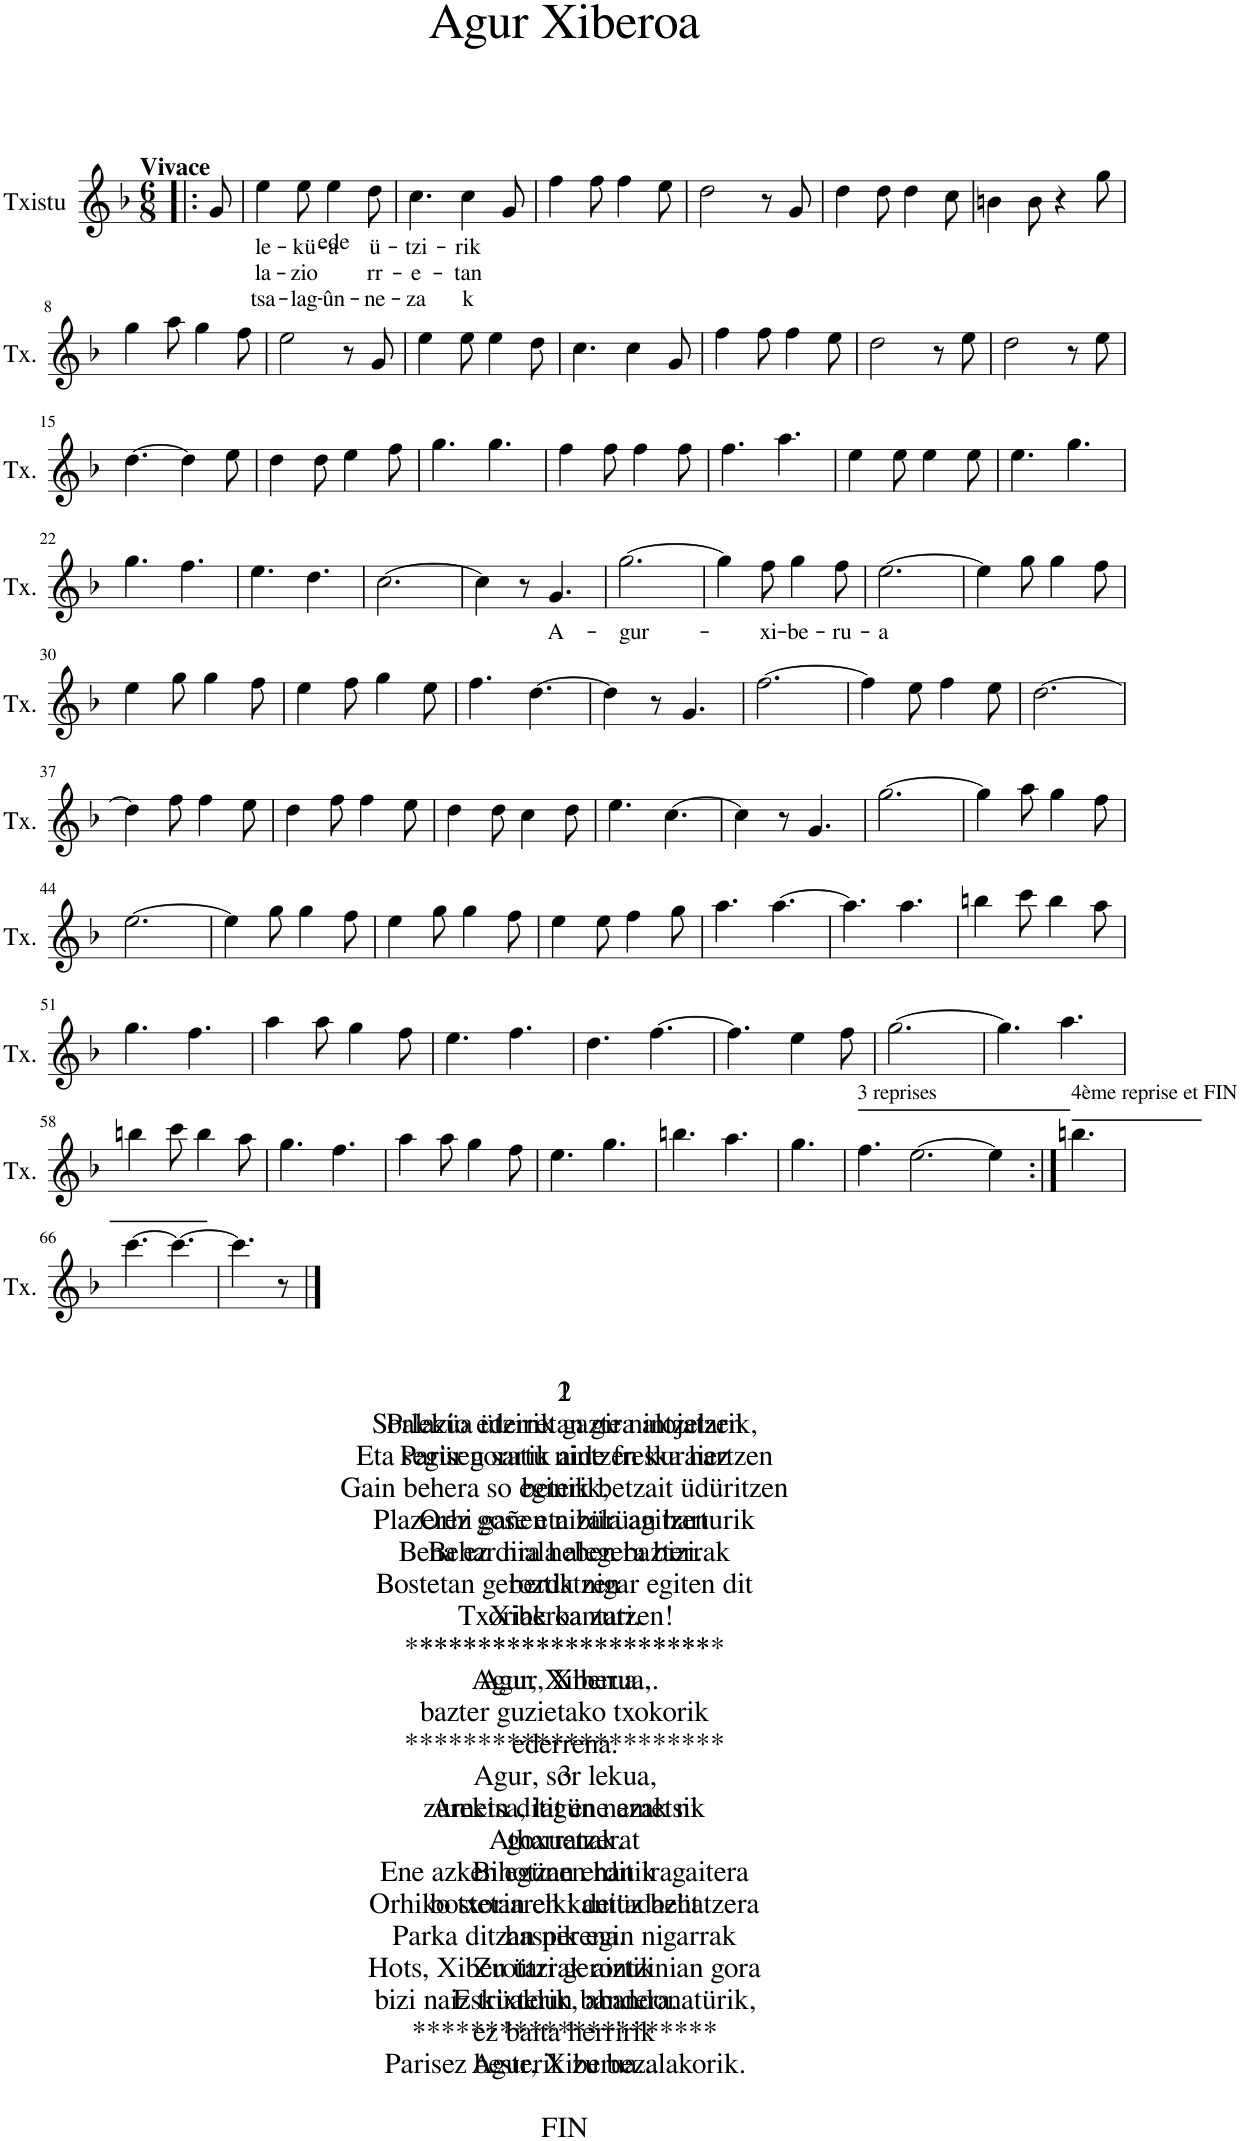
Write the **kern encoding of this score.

**kern	**text	**text	**text
*part1	*part1	*part1	*part1
*staff1	*staff1	*staff1	*staff1
*I"Txistu	*	*	*
*I'Tx.	*	*	*
*clefG2	*	*	*
*k[b-]	*	*	*
*M6/8	*	*	*
=1!|:	=1!|:	=1!|:	=1!|:
!LO:TX:a:B:t=Vivace	!	!	!
8g/	.	.	.
=2	=2	=2	=2
!	!LO:LY:b	!LO:LY:b	!LO:LY:b
4ee\	-le-	-la-	-tsa-
!	!LO:LY:b	!LO:LY:b	!LO:LY:b
8ee\	-kü-	-zio-	-lag-
!	!LO:LY:b	!LO:LY:b	!LO:LY:b
4ee\	-a	-ede	-ûn-
!	!LO:LY:b	!LO:LY:b	!LO:LY:b
8dd\	ü-	rr-	-ne-
=3	=3	=3	=3
!	!LO:LY:b	!LO:LY:b	!LO:LY:b
4.cc\	-tzi-	-e-	-za
!	!LO:LY:b	!LO:LY:b	!LO:LY:b
4cc\	-rik	-tan	k
8g/	.	.	.
=4	=4	=4	=4
4ff\	.	.	.
8ff\	.	.	.
4ff\	.	.	.
8ee\	.	.	.
=5	=5	=5	=5
2dd\	.	.	.
8r	.	.	.
8g/	.	.	.
=6	=6	=6	=6
4dd\	.	.	.
8dd\	.	.	.
4dd\	.	.	.
8cc\	.	.	.
=7	=7	=7	=7
4bn\	.	.	.
8b\	.	.	.
4r	.	.	.
8gg\	.	.	.
!!LO:LB:g=z
=8	=8	=8	=8
4gg\	.	.	.
8aa\	.	.	.
4gg\	.	.	.
8ff\	.	.	.
=9	=9	=9	=9
2ee\	.	.	.
8r	.	.	.
8g/	.	.	.
=10	=10	=10	=10
4ee\	.	.	.
8ee\	.	.	.
4ee\	.	.	.
8dd\	.	.	.
=11	=11	=11	=11
4.cc\	.	.	.
4cc\	.	.	.
8g/	.	.	.
=12	=12	=12	=12
4ff\	.	.	.
8ff\	.	.	.
4ff\	.	.	.
8ee\	.	.	.
=13	=13	=13	=13
2dd\	.	.	.
8r	.	.	.
8ee\	.	.	.
=14	=14	=14	=14
2dd\	.	.	.
8r	.	.	.
8ee\	.	.	.
!!LO:LB:g=z
=15	=15	=15	=15
[4.dd\	.	.	.
4dd\]	.	.	.
8ee\	.	.	.
=16	=16	=16	=16
4dd\	.	.	.
8dd\	.	.	.
4ee\	.	.	.
8ff\	.	.	.
=17	=17	=17	=17
4.gg\	.	.	.
4.gg\	.	.	.
=18	=18	=18	=18
4ff\	.	.	.
8ff\	.	.	.
4ff\	.	.	.
8ff\	.	.	.
=19	=19	=19	=19
4.ff\	.	.	.
4.aa\	.	.	.
=20	=20	=20	=20
4ee\	.	.	.
8ee\	.	.	.
4ee\	.	.	.
8ee\	.	.	.
=21	=21	=21	=21
4.ee\	.	.	.
4.gg\	.	.	.
!!LO:LB:g=z
=22	=22	=22	=22
4.gg\	.	.	.
4.ff\	.	.	.
=23	=23	=23	=23
4.ee\	.	.	.
4.dd\	.	.	.
=24	=24	=24	=24
[2.cc\	.	.	.
=25	=25	=25	=25
4cc\]	.	.	.
8r	.	.	.
!	!LO:LY:b	!	!
4.g/	A-	.	.
=26	=26	=26	=26
!	!LO:LY:b	!	!
[2.gg\	-gur-	.	.
=27	=27	=27	=27
4gg\]	.	.	.
!	!LO:LY:b	!	!
8ff\	-xi-	.	.
!	!LO:LY:b	!	!
4gg\	-be-	.	.
!	!LO:LY:b	!	!
8ff\	ru-	.	.
=28	=28	=28	=28
!	!LO:LY:b	!	!
[2.ee\	-a-	.	.
=29	=29	=29	=29
4ee\]	.	.	.
8gg\	.	.	.
4gg\	.	.	.
8ff\	.	.	.
!!LO:LB:g=z
=30	=30	=30	=30
4ee\	.	.	.
8gg\	.	.	.
4gg\	.	.	.
8ff\	.	.	.
=31	=31	=31	=31
4ee\	.	.	.
8ff\	.	.	.
4gg\	.	.	.
8ee\	.	.	.
=32	=32	=32	=32
4.ff\	.	.	.
[4.dd\	.	.	.
=33	=33	=33	=33
4dd\]	.	.	.
8r	.	.	.
4.g/	.	.	.
=34	=34	=34	=34
[2.ff\	.	.	.
=35	=35	=35	=35
4ff\]	.	.	.
8ee\	.	.	.
4ff\	.	.	.
8ee\	.	.	.
=36	=36	=36	=36
[2.dd\	.	.	.
!!LO:LB:g=z
=37	=37	=37	=37
4dd\]	.	.	.
8ff\	.	.	.
4ff\	.	.	.
8ee\	.	.	.
=38	=38	=38	=38
4dd\	.	.	.
8ff\	.	.	.
4ff\	.	.	.
8ee\	.	.	.
=39	=39	=39	=39
4dd\	.	.	.
8dd\	.	.	.
4cc\	.	.	.
8dd\	.	.	.
=40	=40	=40	=40
4.ee\	.	.	.
[4.cc\	.	.	.
=41	=41	=41	=41
4cc\]	.	.	.
8r	.	.	.
4.g/	.	.	.
=42	=42	=42	=42
[2.gg\	.	.	.
=43	=43	=43	=43
4gg\]	.	.	.
8aa\	.	.	.
4gg\	.	.	.
8ff\	.	.	.
!!LO:LB:g=z
=44	=44	=44	=44
[2.ee\	.	.	.
=45	=45	=45	=45
4ee\]	.	.	.
8gg\	.	.	.
4gg\	.	.	.
8ff\	.	.	.
=46	=46	=46	=46
4ee\	.	.	.
8gg\	.	.	.
4gg\	.	.	.
8ff\	.	.	.
=47	=47	=47	=47
4ee\	.	.	.
8ee\	.	.	.
4ff\	.	.	.
8gg\	.	.	.
=48	=48	=48	=48
4.aa\	.	.	.
[4.aa\	.	.	.
=49	=49	=49	=49
4.aa\]	.	.	.
4.aa\	.	.	.
=50	=50	=50	=50
4bbn\	.	.	.
8ccc\	.	.	.
4bb\	.	.	.
8aa\	.	.	.
!!LO:LB:g=z
=51	=51	=51	=51
4.gg\	.	.	.
4.ff\	.	.	.
=52	=52	=52	=52
4aa\	.	.	.
8aa\	.	.	.
4gg\	.	.	.
8ff\	.	.	.
=53	=53	=53	=53
4.ee\	.	.	.
4.ff\	.	.	.
=54	=54	=54	=54
4.dd\	.	.	.
[4.ff\	.	.	.
=55	=55	=55	=55
4.ff\]	.	.	.
4ee\	.	.	.
8ff\	.	.	.
=56	=56	=56	=56
[2.gg\	.	.	.
=57	=57	=57	=57
4.gg\]	.	.	.
4.aa\	.	.	.
!!LO:LB:g=z
=58	=58	=58	=58
4bbn\	.	.	.
8ccc\	.	.	.
4bb\	.	.	.
8aa\	.	.	.
=59	=59	=59	=59
4.gg\	.	.	.
4.ff\	.	.	.
=60	=60	=60	=60
4aa\	.	.	.
8aa\	.	.	.
4gg\	.	.	.
8ff\	.	.	.
=61	=61	=61	=61
4.ee\	.	.	.
4.gg\	.	.	.
=62	=62	=62	=62
4.bbn\	.	.	.
4.aa\	.	.	.
=63	=63	=63	=63
4.gg\	.	.	.
=64	=64	=64	=64
!LO:TX:a:t=3 reprises	!	!	!
4.ff\	.	.	.
[4.ee\	.	.	.
4.ryy	.	.	.
4ee\]	.	.	.
=65:|!	=65:|!	=65:|!	=65:|!
!LO:TX:a:t=4ème reprise et FIN	!	!	!
4.bbn\	.	.	.
4.ee\_	.	.	.
!!LO:LB:g=z
=66	=66	=66	=66
[4.ccc\	.	.	.
4.ccc\_	.	.	.
=67	=67	=67	=67
4.ccc\]	.	.	.
8r	.	.	.
==	==	==	==
*-	*-	*-	*-
